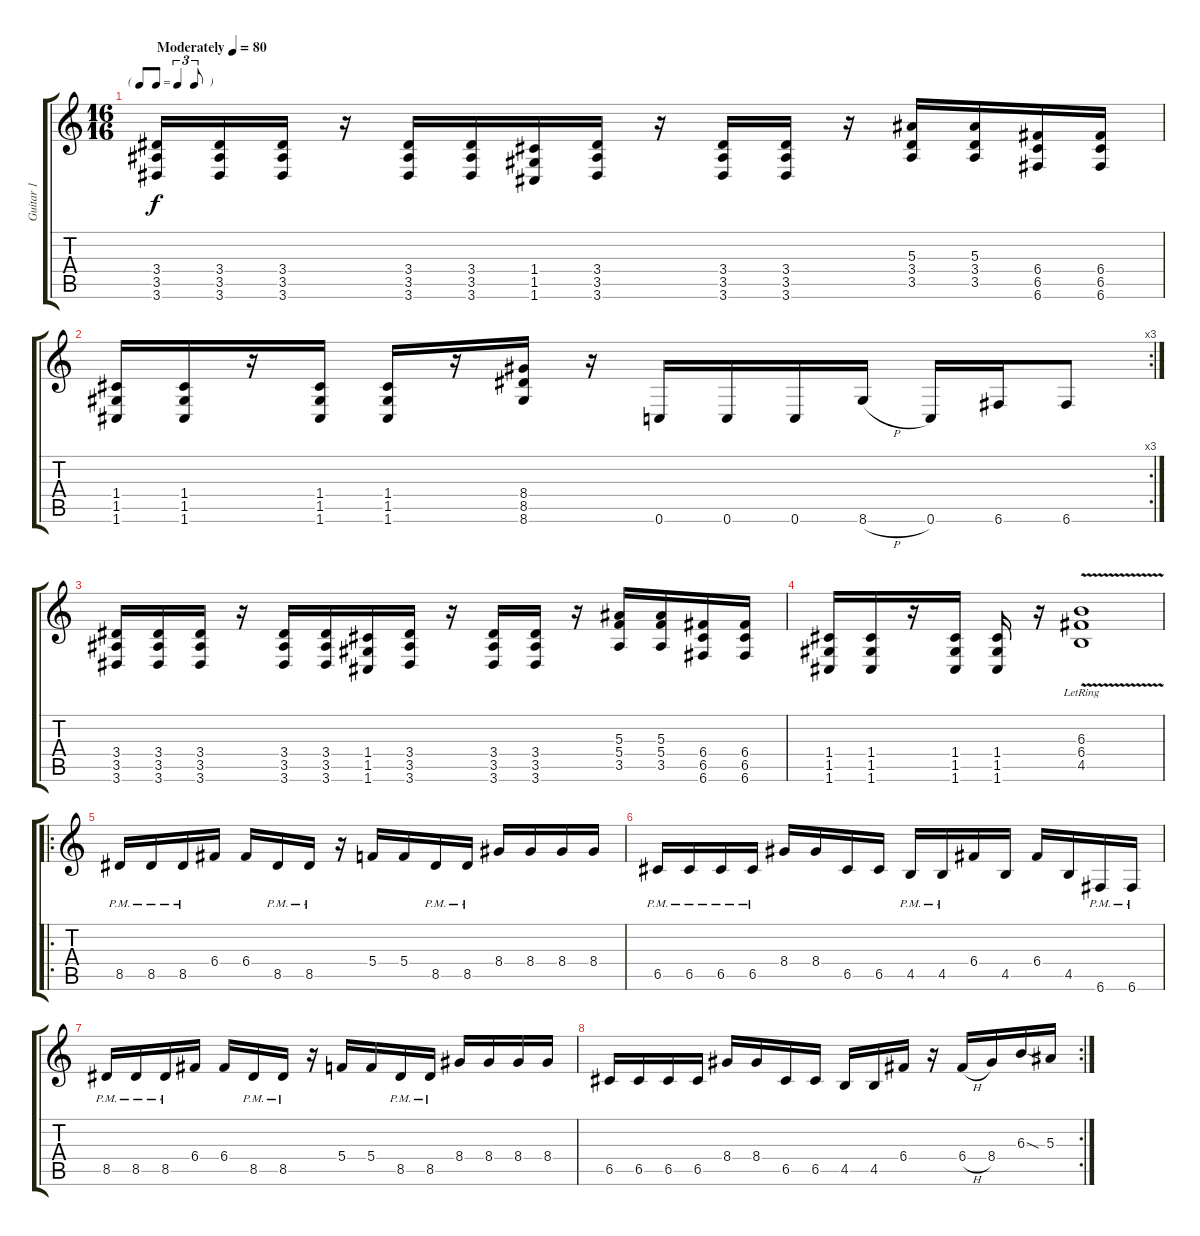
\track ("Guitar 1" "Guitar 1") {instrument distortionguitar}
\staff {score tabs}
\tuning (D4 A3 F3 C3 G2 C2) {hide}
\ts (16 16)
\tf triplet8th
\tempo (80 "Moderately")
\clef g2
\ks c
(3.4 3.5 3.6).16{dy f instrument distortionguitar} (3.4 3.5 3.6).16 (3.4 3.5 3.6).16 r.16 (3.4 3.5 3.6).16 (3.4 3.5 3.6).16 (1.4 1.5 1.6).16 (3.4 3.5 3.6).16 r.16 (3.4 3.5 3.6).16 (3.4 3.5 3.6).16 r.16 (5.3 3.4 3.5).16 (5.3 3.4 3.5).16 (6.4 6.5 6.6).16 (6.4 6.5 6.6).16 |
\rc 3
(1.4 1.5 1.6).16 (1.4 1.5 1.6).16 r.16 (1.4 1.5 1.6).16 (1.4 1.5 1.6).16 r.16 (8.4 8.5 8.6).16 r.16 0.6.16 0.6.16 0.6.16 8.6{h}.16 0.6.16 6.6.16 6.6.8 |
(3.4 3.5 3.6).16 (3.4 3.5 3.6).16 (3.4 3.5 3.6).16 r.16 (3.4 3.5 3.6).16 (3.4 3.5 3.6).16 (1.4 1.5 1.6).16 (3.4 3.5 3.6).16 r.16 (3.4 3.5 3.6).16 (3.4 3.5 3.6).16 r.16 (5.3 5.4 3.5).16 (5.3 5.4 3.5).16 (6.4 6.5 6.6).16 (6.4 6.5 6.6).16 |
(1.4 1.5 1.6).16 (1.4 1.5 1.6).16 r.16 (1.4 1.5 1.6).16 (1.4 1.5 1.6).16 r.16 (6.3{v lr} 6.4{v} 4.5{v}).1 |
\ro
8.5{pm}.16 8.5{pm}.16 8.5{pm}.16 6.4.16 6.4.16 8.5{pm}.16 8.5{pm}.16 r.16 5.4.16 5.4.16 8.5{pm}.16 8.5{pm}.16 8.4.16 8.4.16 8.4.16 8.4.16 |
6.5{pm}.16 6.5{pm}.16 6.5{pm}.16 6.5{pm}.16 8.4.16 8.4.16 6.5.16 6.5.16 4.5{pm}.16 4.5{pm}.16 6.4.16 4.5.16 6.4.16 4.5.16 6.6{pm}.16 6.6{pm}.16 |
8.5{pm}.16 8.5{pm}.16 8.5{pm}.16 6.4.16 6.4.16 8.5{pm}.16 8.5{pm}.16 r.16 5.4.16 5.4.16 8.5{pm}.16 8.5{pm}.16 8.4.16 8.4.16 8.4.16 8.4.16 |
\rc 2
6.5.16 6.5.16 6.5.16 6.5.16 8.4.16 8.4.16 6.5.16 6.5.16 4.5.16 4.5.16 6.4.16 r.16 6.4{h}.16 8.4.16 6.3{sod}.16 5.3.16
